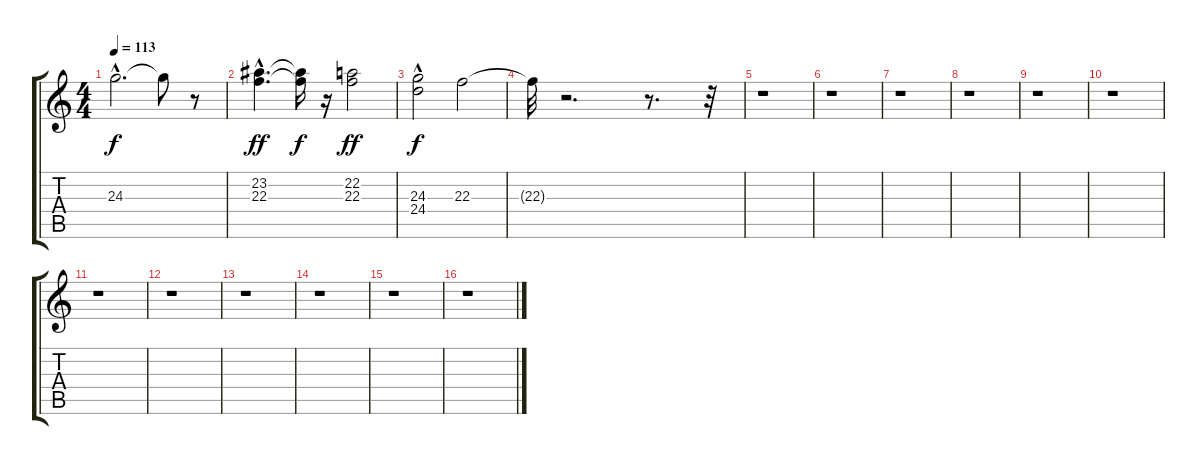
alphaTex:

\track "" {instrument pad2warm}
\staff {score tabs}
\tuning (E4 B3 G3 D3 A2 E2) {hide}
\ts (4 4)
\tempo 113
\clef g2
\ks c
24.3{hac}.2{d dy f} 24.3{t}.8 r.8 |
(23.2{hac} 22.3{hac}).4{d dy ff} (23.2{t} 22.3{t}).16{dy f} r.16 (22.2 22.3).2{dy ff} |
(24.3 24.4{hac}).2{dy f} 22.3.2 |
22.3{t}.32 r.2{d} r.8{d} r.32 |
r.1 |
r.1 |
r.1 |
r.1 |
r.1 |
r.1 |
r.1 |
r.1 |
r.1 |
r.1 |
r.1 |
r.1
